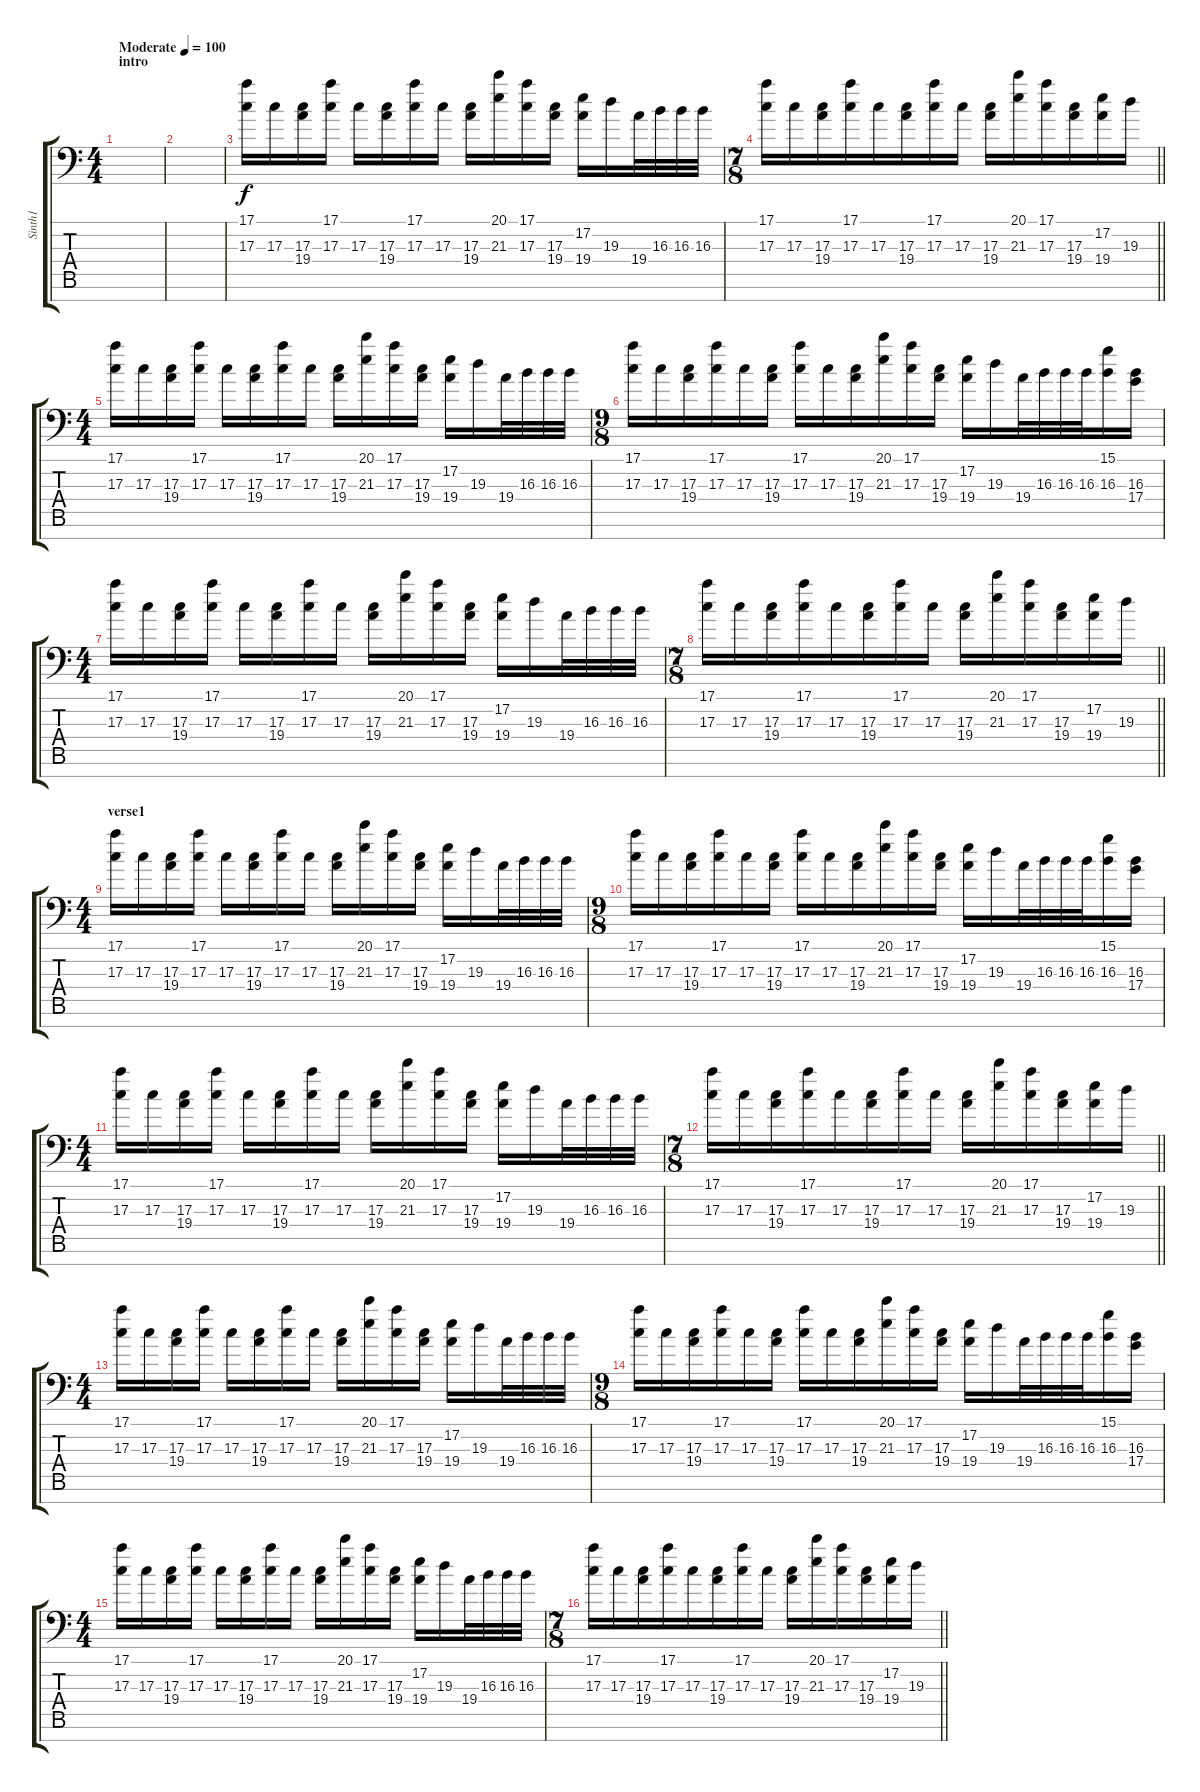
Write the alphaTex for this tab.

\track ("Sinth1" "Sinth1") {instrument lead1square}
\staff {score tabs}
\tuning (E4 B3 G3 D3 A2 C1 C-1) {hide}
\ts (4 4)
\section ("" "intro")
\tempo (100 "Moderate")
\clef f4
\ks c
|
|
(17.1 17.3).16 17.3.16 (17.3 19.4).16 (17.1 17.3).16 17.3.16 (17.3 19.4).16 (17.1 17.3).16 17.3.16 (17.3 19.4).16 (20.1 21.3).16 (17.1 17.3).16 (17.3 19.4).16 (17.2 19.4).16 19.3.16 19.4.32 16.3.32 16.3.32 16.3.32 |
\ts (7 8)
\barLineRight lightlight
(17.1 17.3).16 17.3.16 (17.3 19.4).16 (17.1 17.3).16 17.3.16 (17.3 19.4).16 (17.1 17.3).16 17.3.16 (17.3 19.4).16 (20.1 21.3).16 (17.1 17.3).16 (17.3 19.4).16 (17.2 19.4).16 19.3.16 |
\ts (4 4)
(17.1 17.3).16 17.3.16 (17.3 19.4).16 (17.1 17.3).16 17.3.16 (17.3 19.4).16 (17.1 17.3).16 17.3.16 (17.3 19.4).16 (20.1 21.3).16 (17.1 17.3).16 (17.3 19.4).16 (17.2 19.4).16 19.3.16 19.4.32 16.3.32 16.3.32 16.3.32 |
\ts (9 8)
(17.1 17.3).16 17.3.16 (17.3 19.4).16 (17.1 17.3).16 17.3.16 (17.3 19.4).16 (17.1 17.3).16 17.3.16 (17.3 19.4).16 (20.1 21.3).16 (17.1 17.3).16 (17.3 19.4).16 (17.2 19.4).16 19.3.16 19.4.32 16.3.32 16.3.32 16.3.32 (15.1 16.3).16 (16.3 17.4).16 |
\ts (4 4)
(17.1 17.3).16 17.3.16 (17.3 19.4).16 (17.1 17.3).16 17.3.16 (17.3 19.4).16 (17.1 17.3).16 17.3.16 (17.3 19.4).16 (20.1 21.3).16 (17.1 17.3).16 (17.3 19.4).16 (17.2 19.4).16 19.3.16 19.4.32 16.3.32 16.3.32 16.3.32 |
\ts (7 8)
\barLineRight lightlight
(17.1 17.3).16 17.3.16 (17.3 19.4).16 (17.1 17.3).16 17.3.16 (17.3 19.4).16 (17.1 17.3).16 17.3.16 (17.3 19.4).16 (20.1 21.3).16 (17.1 17.3).16 (17.3 19.4).16 (17.2 19.4).16 19.3.16 |
\ts (4 4)
\section ("" "verse1")
(17.1 17.3).16 17.3.16 (17.3 19.4).16 (17.1 17.3).16 17.3.16 (17.3 19.4).16 (17.1 17.3).16 17.3.16 (17.3 19.4).16 (20.1 21.3).16 (17.1 17.3).16 (17.3 19.4).16 (17.2 19.4).16 19.3.16 19.4.32 16.3.32 16.3.32 16.3.32 |
\ts (9 8)
(17.1 17.3).16 17.3.16 (17.3 19.4).16 (17.1 17.3).16 17.3.16 (17.3 19.4).16 (17.1 17.3).16 17.3.16 (17.3 19.4).16 (20.1 21.3).16 (17.1 17.3).16 (17.3 19.4).16 (17.2 19.4).16 19.3.16 19.4.32 16.3.32 16.3.32 16.3.32 (15.1 16.3).16 (16.3 17.4).16 |
\ts (4 4)
(17.1 17.3).16 17.3.16 (17.3 19.4).16 (17.1 17.3).16 17.3.16 (17.3 19.4).16 (17.1 17.3).16 17.3.16 (17.3 19.4).16 (20.1 21.3).16 (17.1 17.3).16 (17.3 19.4).16 (17.2 19.4).16 19.3.16 19.4.32 16.3.32 16.3.32 16.3.32 |
\ts (7 8)
\barLineRight lightlight
(17.1 17.3).16 17.3.16 (17.3 19.4).16 (17.1 17.3).16 17.3.16 (17.3 19.4).16 (17.1 17.3).16 17.3.16 (17.3 19.4).16 (20.1 21.3).16 (17.1 17.3).16 (17.3 19.4).16 (17.2 19.4).16 19.3.16 |
\ts (4 4)
(17.1 17.3).16 17.3.16 (17.3 19.4).16 (17.1 17.3).16 17.3.16 (17.3 19.4).16 (17.1 17.3).16 17.3.16 (17.3 19.4).16 (20.1 21.3).16 (17.1 17.3).16 (17.3 19.4).16 (17.2 19.4).16 19.3.16 19.4.32 16.3.32 16.3.32 16.3.32 |
\ts (9 8)
(17.1 17.3).16 17.3.16 (17.3 19.4).16 (17.1 17.3).16 17.3.16 (17.3 19.4).16 (17.1 17.3).16 17.3.16 (17.3 19.4).16 (20.1 21.3).16 (17.1 17.3).16 (17.3 19.4).16 (17.2 19.4).16 19.3.16 19.4.32 16.3.32 16.3.32 16.3.32 (15.1 16.3).16 (16.3 17.4).16 |
\ts (4 4)
(17.1 17.3).16 17.3.16 (17.3 19.4).16 (17.1 17.3).16 17.3.16 (17.3 19.4).16 (17.1 17.3).16 17.3.16 (17.3 19.4).16 (20.1 21.3).16 (17.1 17.3).16 (17.3 19.4).16 (17.2 19.4).16 19.3.16 19.4.32 16.3.32 16.3.32 16.3.32 |
\ts (7 8)
\barLineRight lightlight
(17.1 17.3).16 17.3.16 (17.3 19.4).16 (17.1 17.3).16 17.3.16 (17.3 19.4).16 (17.1 17.3).16 17.3.16 (17.3 19.4).16 (20.1 21.3).16 (17.1 17.3).16 (17.3 19.4).16 (17.2 19.4).16 19.3.16
